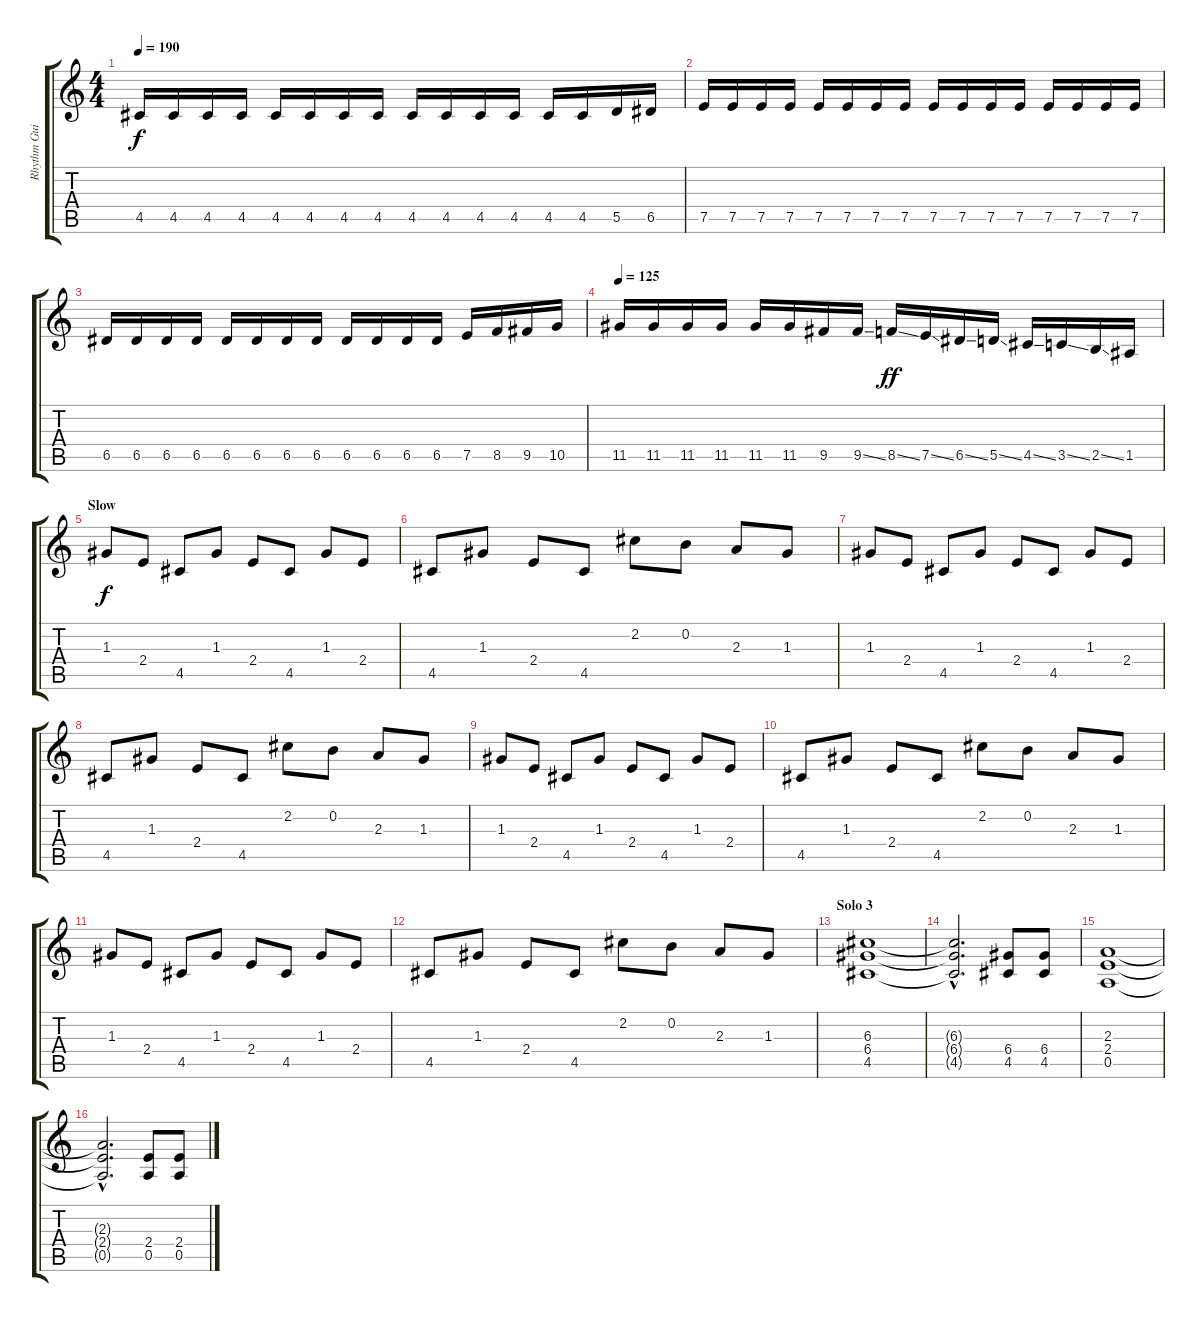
\track ("Rhythm Guitar Right" "Rhythm Gui") {instrument overdrivenguitar}
\staff {score tabs}
\tuning (E4 B3 G3 D3 A2 E2) {hide}
\ts (4 4)
\tempo 190
\clef g2
\ks c
4.5.16{dy f} 4.5.16 4.5.16 4.5.16 4.5.16 4.5.16 4.5.16 4.5.16 4.5.16 4.5.16 4.5.16 4.5.16 4.5.16 4.5.16 5.5.16 6.5.16 |
7.5.16 7.5.16 7.5.16 7.5.16 7.5.16 7.5.16 7.5.16 7.5.16 7.5.16 7.5.16 7.5.16 7.5.16 7.5.16 7.5.16 7.5.16 7.5.16 |
6.5.16 6.5.16 6.5.16 6.5.16 6.5.16 6.5.16 6.5.16 6.5.16 6.5.16 6.5.16 6.5.16 6.5.16 7.5.16 8.5.16 9.5.16 10.5.16 |
\tempo 125
11.5.16 11.5.16 11.5.16 11.5.16 11.5.16 11.5.16 9.5.16 9.5{ss}.16 8.5{ss}.16{dy ff} 7.5{ss}.16 6.5{ss}.16 5.5{ss}.16 4.5{ss}.16 3.5{ss}.16 2.5{ss}.16 1.5.16 |
\section ("" "Slow")
1.3.8{dy f volume 14 instrument overdrivenguitar} 2.4.8 4.5.8 1.3.8 2.4.8 4.5.8 1.3.8 2.4.8 |
4.5.8 1.3.8 2.4.8 4.5.8 2.2.8 0.2.8 2.3.8 1.3.8 |
1.3.8 2.4.8 4.5.8 1.3.8 2.4.8 4.5.8 1.3.8 2.4.8 |
4.5.8 1.3.8 2.4.8 4.5.8 2.2.8 0.2.8 2.3.8 1.3.8 |
1.3.8 2.4.8 4.5.8 1.3.8 2.4.8 4.5.8 1.3.8 2.4.8 |
4.5.8 1.3.8 2.4.8 4.5.8 2.2.8 0.2.8 2.3.8 1.3.8 |
1.3.8 2.4.8 4.5.8 1.3.8 2.4.8 4.5.8 1.3.8 2.4.8 |
4.5.8 1.3.8 2.4.8 4.5.8 2.2.8 0.2.8 2.3.8 1.3.8 |
\section ("" "Solo 3")
(6.3 6.4 4.5).1 |
(6.3{hac t} 6.4{hac t} 4.5{hac t}).2{d} (6.4 4.5).8 (6.4 4.5).8 |
(2.3 2.4 0.5).1 |
(2.3{hac t} 2.4{hac t} 0.5{hac t}).2{d} (2.4 0.5).8 (2.4 0.5).8
